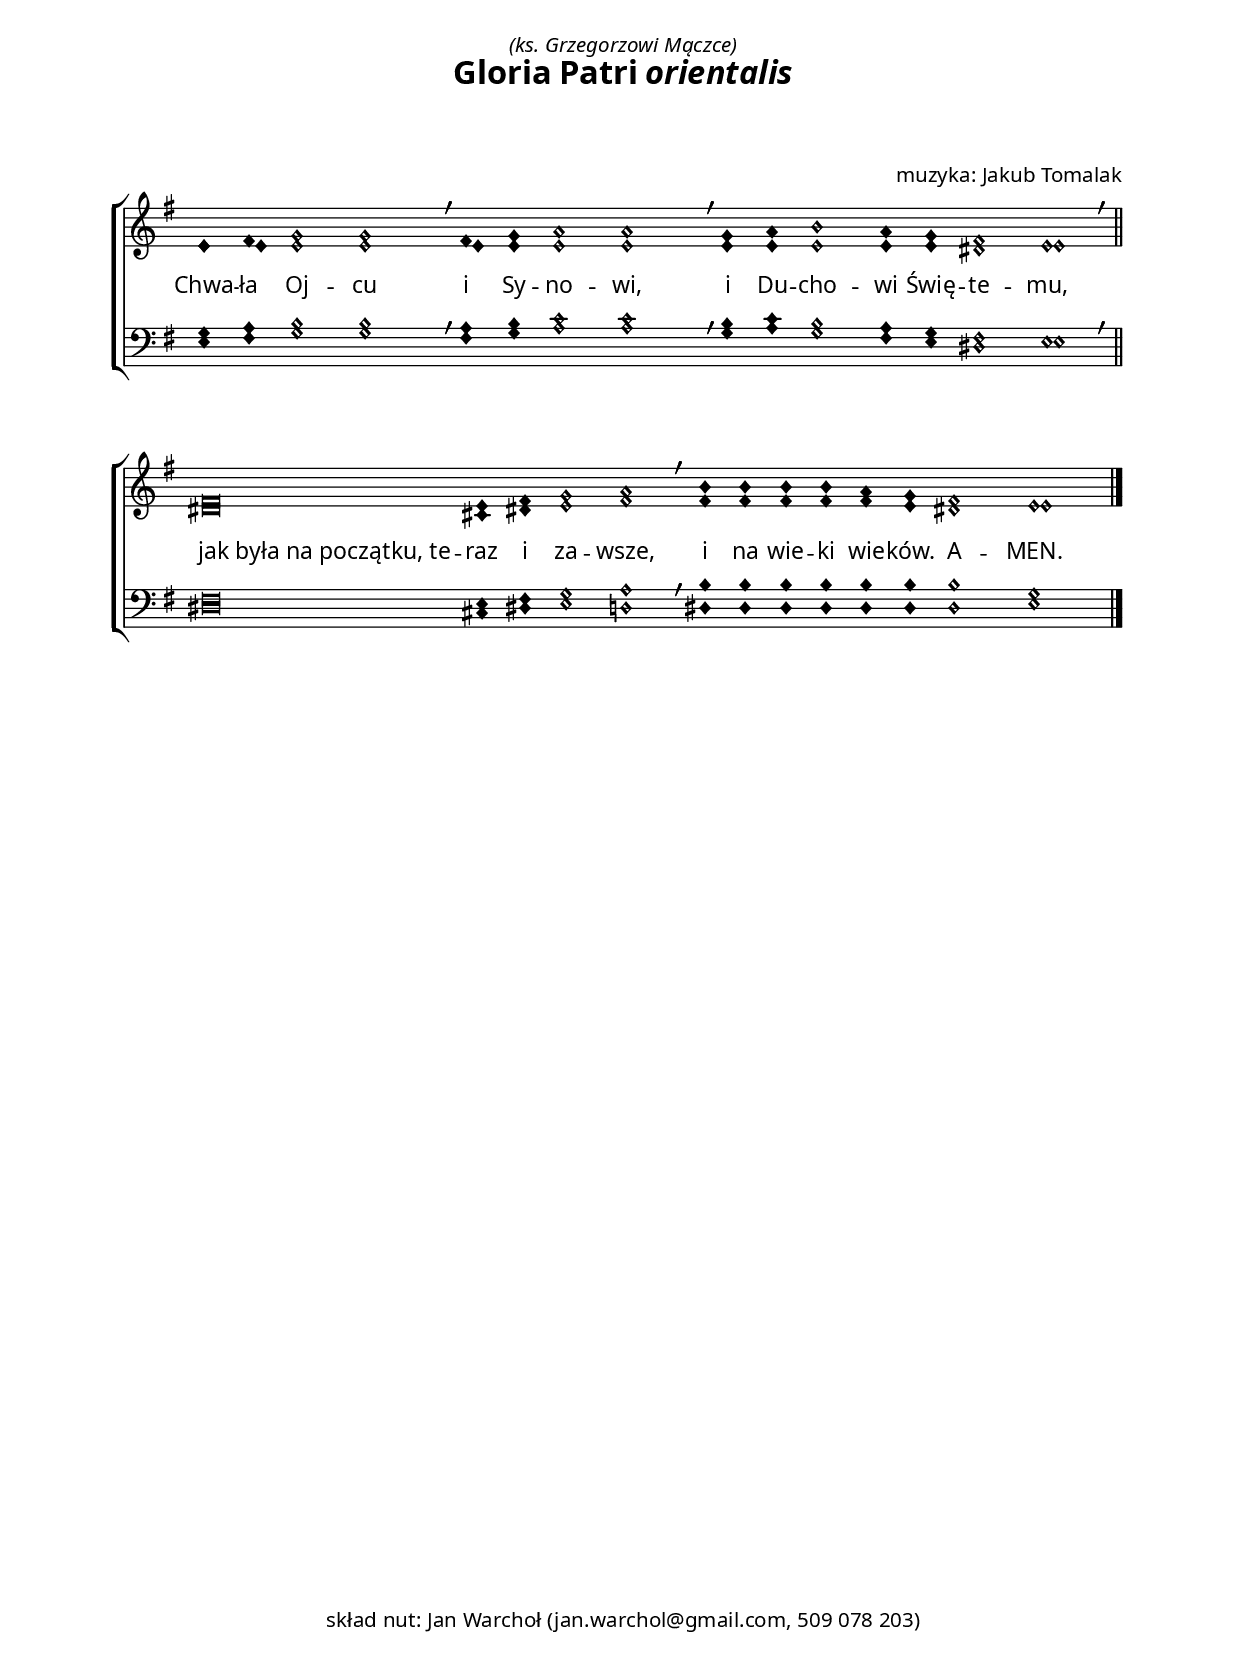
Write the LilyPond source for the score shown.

\version "2.17.16"
#(set-global-staff-size 18)

\header	{
  title = \markup \column {
    \line { Gloria Patri \italic orientalis }
    " " " " 
  }
  dedication = \markup \italic { (ks. Grzegorzowi Mączce) }
  composer = "muzyka: Jakub Tomalak"
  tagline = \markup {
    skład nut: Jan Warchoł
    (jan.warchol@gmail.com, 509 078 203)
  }
}

\paper {
  #(define fonts
    (make-pango-font-tree "antpolt"
                          "Nimbus Sans"
                          "Luxi Mono"
                          (/ staff-height pt 20)))
  left-margin = 21 \mm
  right-margin = 20 \mm
  top-markup-spacing #'basic-distance = 10
  markup-system-spacing #'basic-distance = 10
  system-system-spacing #'basic-distance = 15
}
%--------------------------------MELODY--------------------------------
sopranomelody =	\relative f' {
  \key e \minor
  e4 fis g2 g1 \breathe
  fis4 g a2 a1 \breathe
  g4 a b2 a4 g fis2 e2 \breathe
  \bar "||"
  \once \override NoteHead #'style = #'baroque
  fis\breve e4 fis g2 a2 \breathe
  b4 b b b a g fis1 e
  \bar "|."
}
altomelody = \relative f' {
  \key e \minor
  e4 e e2 e1 \breathe
  e4 e e2 e1 \breathe
  e4 e e2 e4 e dis2
  \once\override NoteColumn #'force-hshift = #1
  e2 \breathe
  \bar "||"
  \once \override NoteHead #'style = #'baroque
  dis\breve cis4 dis e2 fis2 \breathe
  fis4 fis fis fis fis e4 dis1 e
  \bar "|."
}
tenormelody = \relative f {
  \key e \minor
  g4 a4 b2 b1 \breathe
  a4 b c2 c1 \breathe
  b4 c b2 a4 g fis2 e2 \breathe
  \bar "||"
  \once \override NoteHead #'style = #'baroque
  fis\breve e4 fis g2 a2 \breathe
  b4 b b b b b b1 g1
  \bar "|."
}
bassmelody = \relative f {
  \key e \minor
  e4 fis g2 g1 \breathe
  fis4 g a2 a1 \breathe
  g4 a g2 fis4 e dis2
  \once\override NoteColumn #'force-hshift = #1
  e2 \breathe
  \bar "||"
  \once \override NoteHead #'style = #'baroque
  dis\breve cis4 dis e2 d2 \breathe
  dis4 dis dis dis dis dis dis1 e1
  \bar "|."
}
akordy = \chordmode {
}
%--------------------------------LYRICS--------------------------------
text =  \lyricmode {
  Chwa -- ła Oj -- cu i Sy -- no -- wi,
  i Du -- cho -- wi Świę -- te -- mu,
  \once \override LyricHyphen #'minimum-distance = #1.5
  \tweak #'X-offset #-0.6
  "jak była na początku, te" --
  raz i za -- wsze,
  i na wie -- ki wie -- ków.
  A -- MEN.
}

stanzas = {}
%--------------------------------ALL-FILE VARIABLE--------------------------------

\score {
  \new ChoirStaff <<
    \new Staff = women <<
      \clef treble
      \new Voice = soprano {
        \voiceOne
        \sopranomelody
      }
      \new Voice = alto {
        \voiceTwo
        \altomelody
      }
    >>
    \new Lyrics \with {
      \override VerticalAxisGroup #'staff-affinity = #CENTER
      \override VerticalAxisGroup #'nonstaff-relatedstaff-spacing #'padding = #2
      \override VerticalAxisGroup #'nonstaff-relatedstaff-spacing #'minimum-distance = #5
    }
    \lyricsto soprano \text

    \new Staff = men <<
      \clef bass
      \new Voice = tenor {
        \voiceOne
        \tenormelody
      }
      \new Voice = bass {
        \voiceTwo
        \bassmelody
      }
    >>
  >>
  \layout {
    \accidentalStyle neo-modern
    indent = 0\cm
    \override BreathingSign #'text =
    \markup { \musicglyph #"scripts.rvarcomma" }
    \override NoteHead #'style = #'harmonic-mixed
    \omit Stem

    \context {
      \Score
      timing = ##f
      barAlways = ##t
      defaultBarType = ""
    }
    \context {
      \Staff \remove "Time_signature_engraver"
    }
  }
  \midi {
    \context {
      \Staff
      midiInstrument = #"clarinet"
    }
  }
}

\stanzas